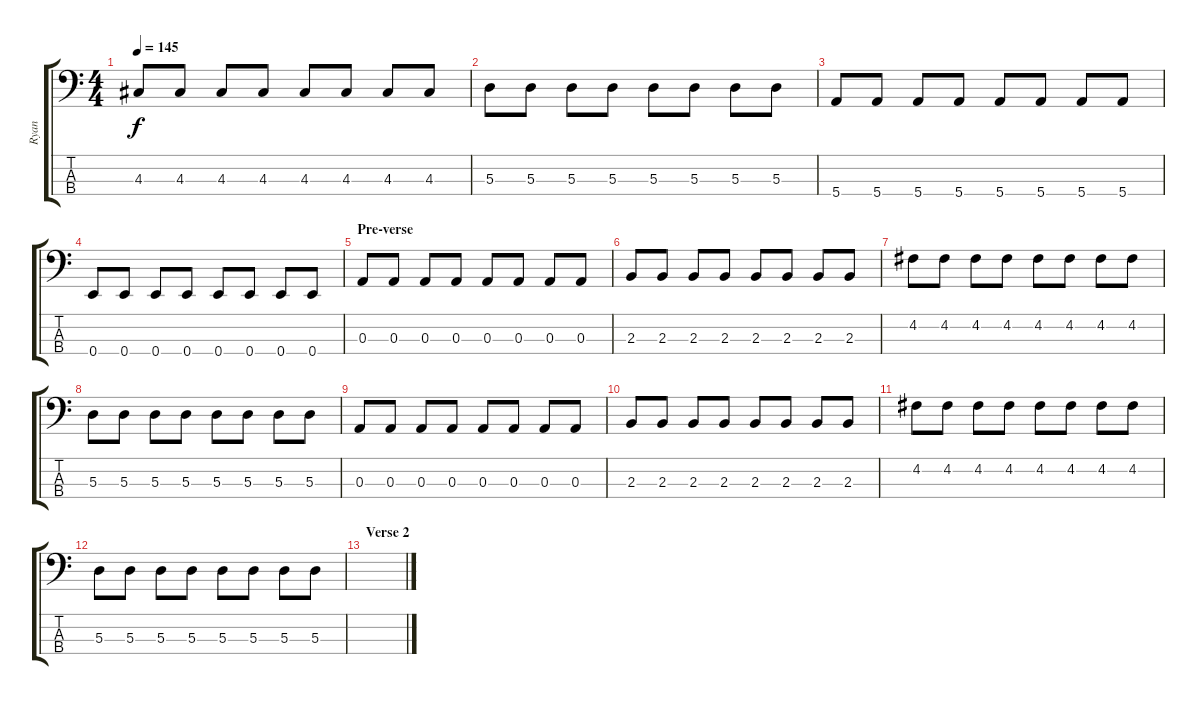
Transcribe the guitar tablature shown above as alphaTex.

\track ("Ryan" "Ryan") {instrument electricbasspick}
\staff {score tabs}
\tuning (G2 D2 A1 E1) {hide}
\ts (4 4)
\tempo 145
\clef f4
\ks c
4.3.8{dy f} 4.3.8 4.3.8 4.3.8 4.3.8 4.3.8 4.3.8 4.3.8 |
5.3.8 5.3.8 5.3.8 5.3.8 5.3.8 5.3.8 5.3.8 5.3.8 |
5.4.8 5.4.8 5.4.8 5.4.8 5.4.8 5.4.8 5.4.8 5.4.8 |
0.4.8 0.4.8 0.4.8 0.4.8 0.4.8 0.4.8 0.4.8 0.4.8 |
\section ("" "Pre-verse")
0.3.8 0.3.8 0.3.8 0.3.8 0.3.8 0.3.8 0.3.8 0.3.8 |
2.3.8 2.3.8 2.3.8 2.3.8 2.3.8 2.3.8 2.3.8 2.3.8 |
4.2.8 4.2.8 4.2.8 4.2.8 4.2.8 4.2.8 4.2.8 4.2.8 |
5.3.8 5.3.8 5.3.8 5.3.8 5.3.8 5.3.8 5.3.8 5.3.8 |
0.3.8 0.3.8 0.3.8 0.3.8 0.3.8 0.3.8 0.3.8 0.3.8 |
2.3.8 2.3.8 2.3.8 2.3.8 2.3.8 2.3.8 2.3.8 2.3.8 |
4.2.8 4.2.8 4.2.8 4.2.8 4.2.8 4.2.8 4.2.8 4.2.8 |
5.3.8 5.3.8 5.3.8 5.3.8 5.3.8 5.3.8 5.3.8 5.3.8 |
\section ("" "Verse 2")
